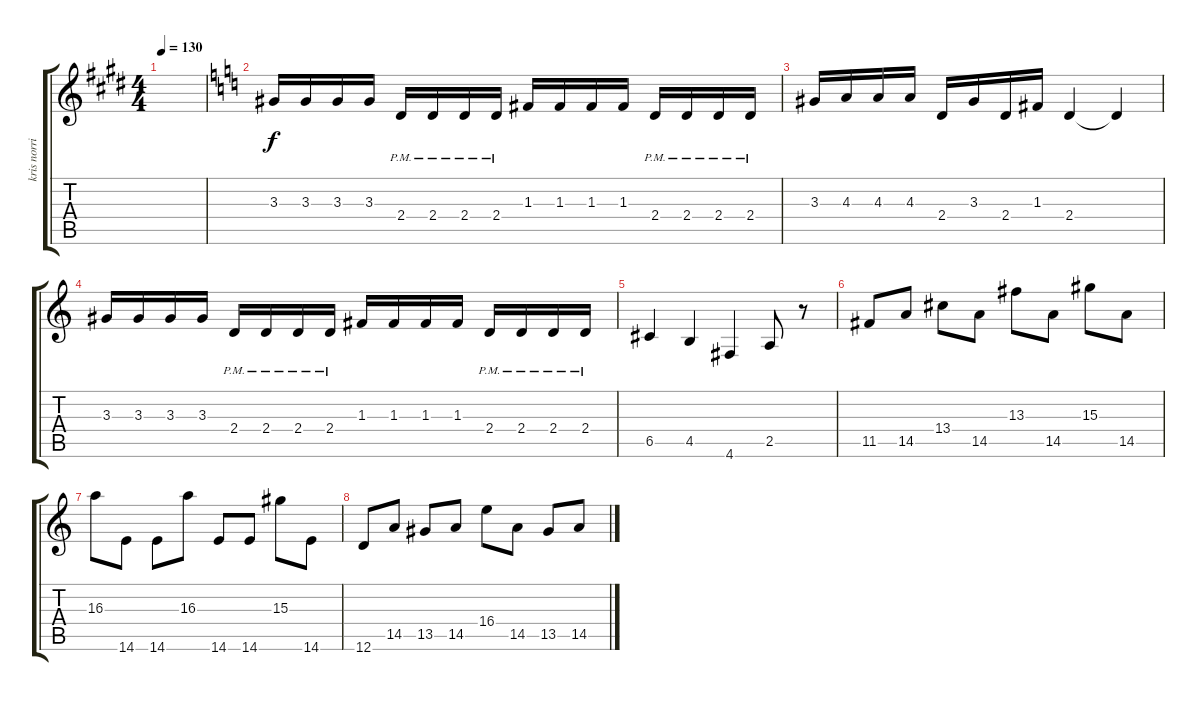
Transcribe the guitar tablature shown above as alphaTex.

\track ("kris norris" "kris norri") {instrument distortionguitar}
\staff {score tabs}
\tuning (D4 A3 F3 C3 G2 D2) {hide}
\ts (4 4)
\tempo 130
\clef g2
\ks c#minor
|
\ks c
3.3.16 3.3.16 3.3.16 3.3.16 2.4{pm}.16 2.4{pm}.16 2.4{pm}.16 2.4{pm}.16 1.3.16 1.3.16 1.3.16 1.3.16 2.4{pm}.16 2.4{pm}.16 2.4{pm}.16 2.4{pm}.16 |
3.3.16 4.3.16 4.3.16 4.3.16 2.4.16 3.3.16 2.4.16 1.3.16 2.4.4 2.4{t}.4 |
3.3.16 3.3.16 3.3.16 3.3.16 2.4{pm}.16 2.4{pm}.16 2.4{pm}.16 2.4{pm}.16 1.3.16 1.3.16 1.3.16 1.3.16 2.4{pm}.16 2.4{pm}.16 2.4{pm}.16 2.4{pm}.16 |
6.5.4 4.5.4 4.6.4 2.5.8 r.8 |
11.5.8 14.5.8 13.4.8 14.5.8 13.3.8 14.5.8 15.3.8 14.5.8 |
16.3.8 14.6.8 14.6.8 16.3.8 14.6.8 14.6.8 15.3.8 14.6.8 |
12.6.8 14.5.8 13.5.8 14.5.8 16.4.8 14.5.8 13.5.8 14.5.8
